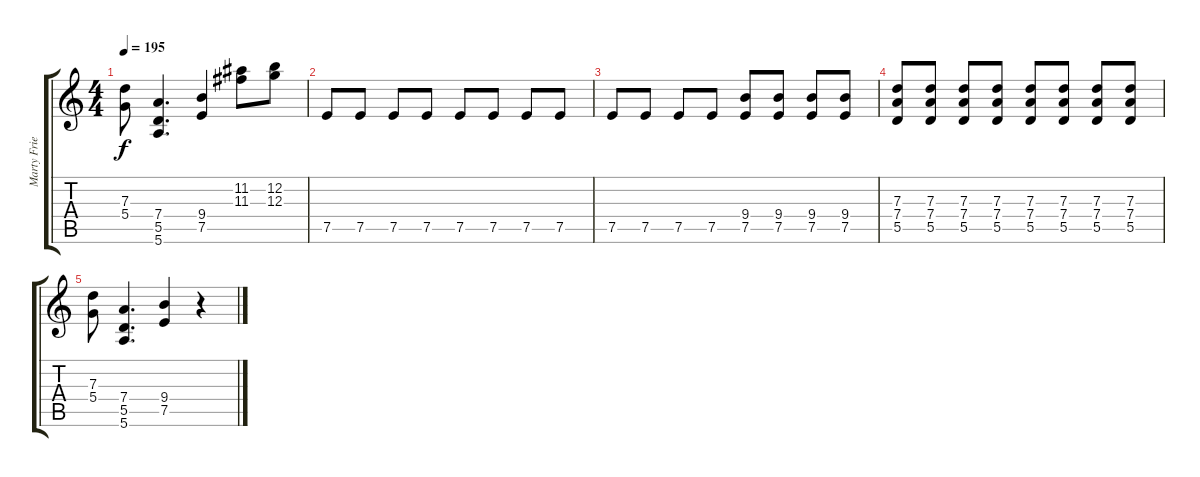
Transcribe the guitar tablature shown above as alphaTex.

\track ("Marty Friedman (Lead)" "Marty Frie") {instrument distortionguitar}
\staff {score tabs}
\tuning (E4 B3 G3 D3 A2 E2) {hide}
\ts (4 4)
\tempo 195
\clef g2
\ks c
(7.3 5.4).8{dy f} (7.4 5.5 5.6).4{d} (9.4 7.5).4 (11.2 11.3).8 (12.2 12.3).8 |
7.5.8 7.5.8 7.5.8 7.5.8 7.5.8 7.5.8 7.5.8 7.5.8 |
7.5.8 7.5.8 7.5.8 7.5.8 (9.4 7.5).8 (9.4 7.5).8 (9.4 7.5).8 (9.4 7.5).8 |
(7.3 7.4 5.5).8 (7.3 7.4 5.5).8 (7.3 7.4 5.5).8 (7.3 7.4 5.5).8 (7.3 7.4 5.5).8 (7.3 7.4 5.5).8 (7.3 7.4 5.5).8 (7.3 7.4 5.5).8 |
(7.3 5.4).8 (7.4 5.5 5.6).4{d} (9.4 7.5).4 r.4
